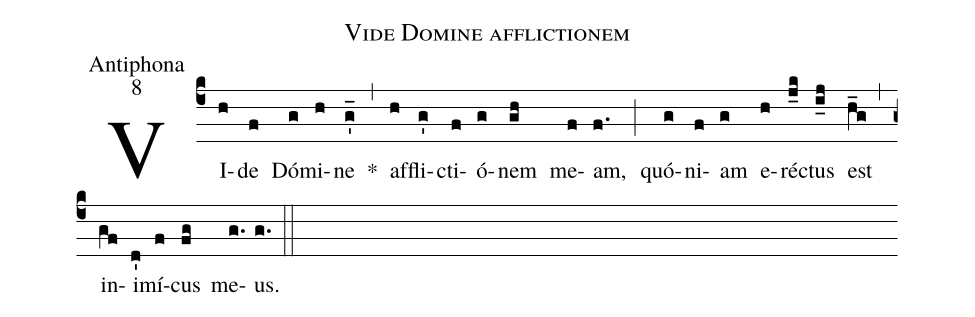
name:Vide Domine afflictionem;
office-part:Antiphona;
mode:8;
%%
(c4) VI(h)de(f) Dó(g)mi(h)ne(g'_) *(,) af(h)fli(g')cti(f)ó(g)nem(gh) me(f)am,(f.) (;) quó(g)ni(f)am(g) e(h)ré(j_k)ctus(i_j) est(h_g) (,) in(gf)i(d')mí(f)cus(fg) me(g.)us.(g.) (::)
